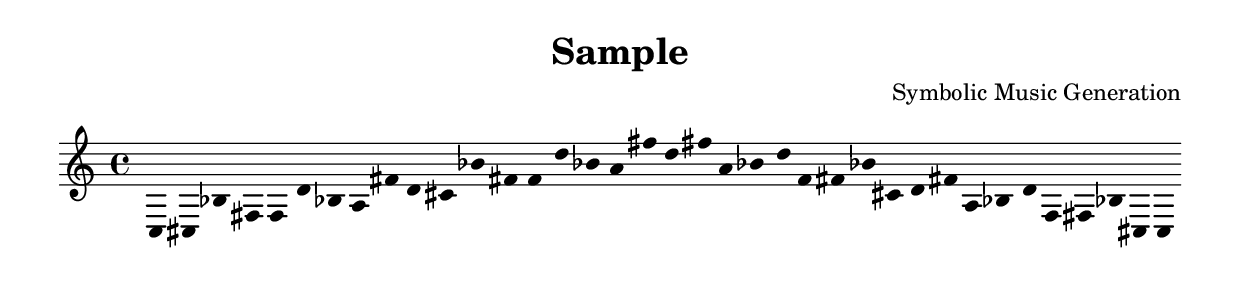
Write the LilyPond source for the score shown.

% z vector: tensor([[-0.3915,  0.1768,  1.1580, -0.1258, -1.9255, -2.8433, -0.5840,  0.5979, 1.3584, -0.4064,  1.6265, -1.4897]])
    \version "2.22.2"
    \header {
    title = "Sample"
    composer = "Symbolic Music Generation"
    }

    \score {
    <<
        \cadenzaOn
        \override Beam.breakable = ##t
        \accidentalStyle Score.forget
        \override Score.TextScript.padding = #2
        \override Stem.transparent = ##t
    {
    \clef treble
        c16 [ cis bes fis f d' bes a fis' d' cis' bes' fis' f' d'' bes' a' fis'' d'' fis'' a' bes' d'' f' fis' bes' cis' d' fis' a bes d' f fis bes cis ]
    c
    }
    >>
    \layout {
        indent = 0\mm
        line-width = 190\mm
        \override Stem.transparent = ##t
    }    
    }
    
    